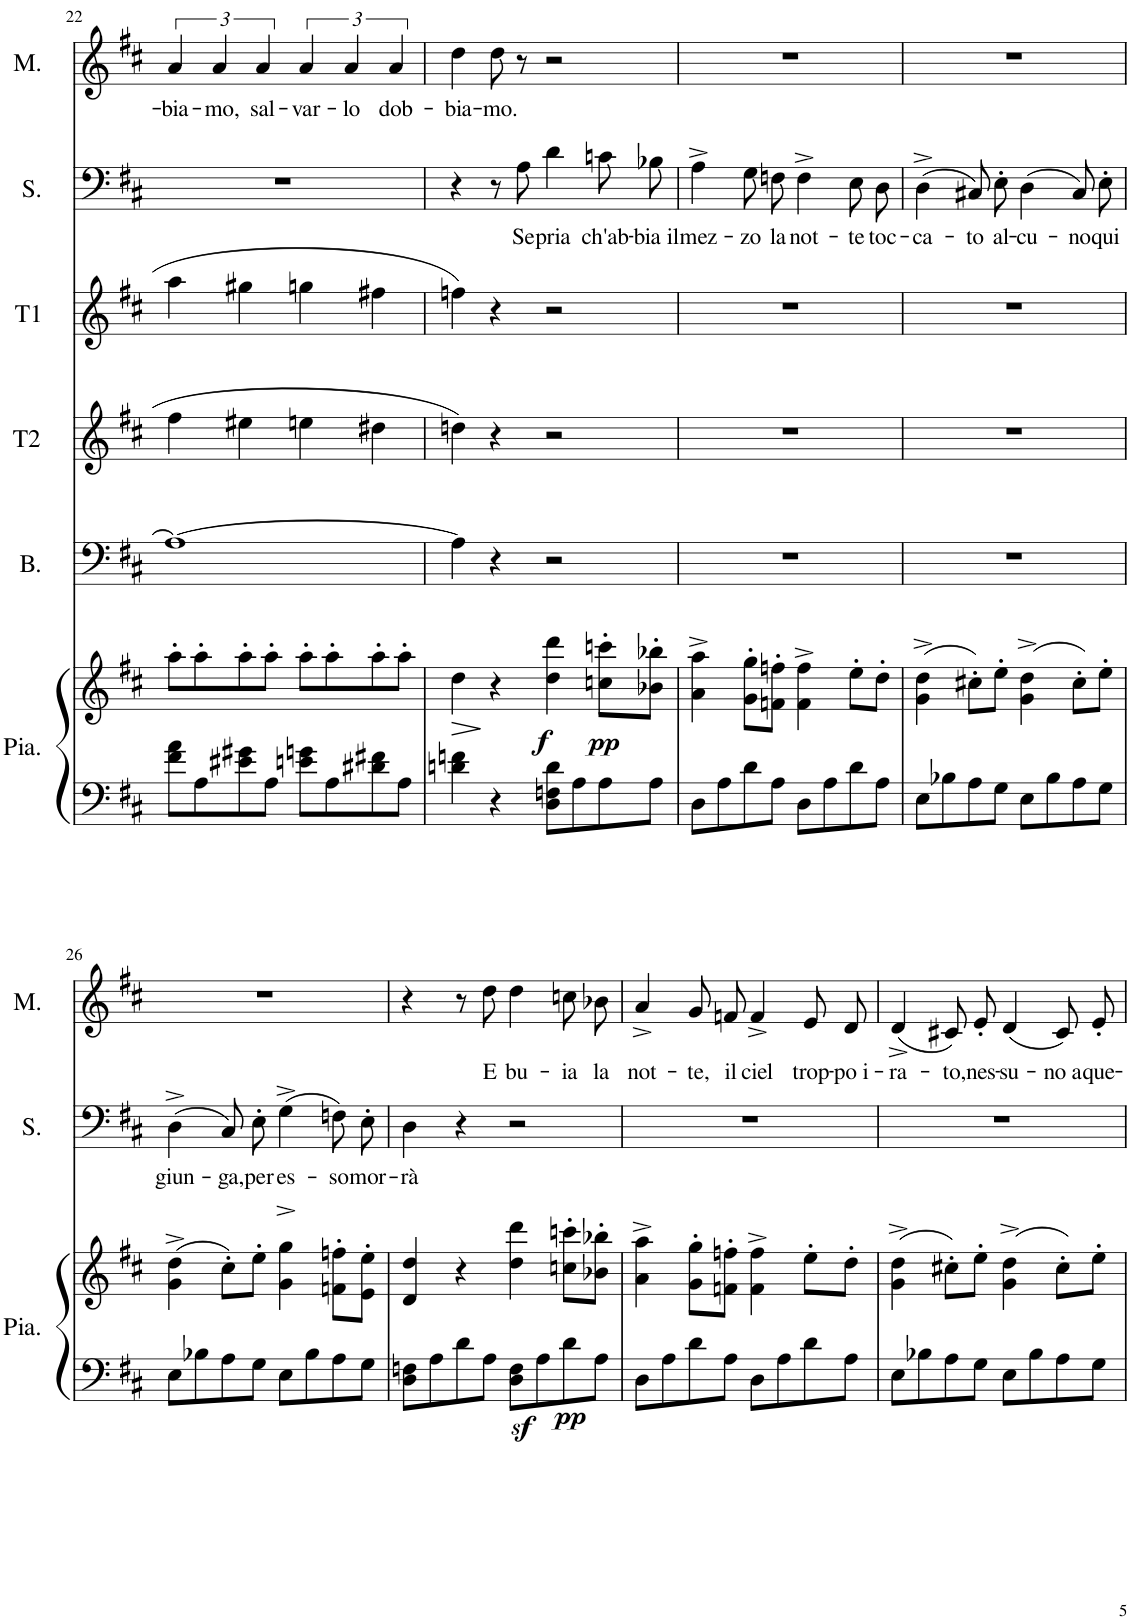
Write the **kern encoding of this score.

**kern	**kern	**dynam	**kern	**kern	**kern	**kern	**text	**kern	**text
*part6	*part6	*part6	*part5	*part4	*part3	*part2	*part2	*part1	*part1
*staff7	*staff6	*staff6/7	*staff5	*staff4	*staff3	*staff2	*staff2	*staff1	*staff1
*I"Piano	*	*	*I"B.	*I"T2	*I"T1	*I"Sparafucile	*	*I"Magdalena	*
*I'Pia.	*	*	*I'B.	*I'T2	*I'T1	*I'S.	*	*I'M.	*
!!LO:PB:g=z
*clefF4	*clefG2	*	*clefF4	*clefG2	*clefG2	*clefF4	*	*clefG2	*
*k[f#c#]	*k[f#c#]	*	*k[f#c#]	*k[f#c#]	*k[f#c#]	*k[f#c#]	*	*k[f#c#]	*
*M4/4	*M4/4	*	*M4/4	*M4/4	*M4/4	*M4/4	*	*M4/4	*
=22	=22	=22	=22	=22	=22	=22	=22	=22	=22
!	!	!	!	!	!	!	!	!	!LO:LY:b
8f#\ 8a\L	8aa'\L	.	1A_	4ff#\	4aa\	1r	.	6a/	-bia-
8A\	8aa'\	.	.	.	.	.	.	.	.
!	!	!	!	!	!	!	!	!	!LO:LY:b
.	.	.	.	.	.	.	.	6a/	-mo,
8e#X\ 8g#X\	8aa'\	.	.	4ee#X\	4gg#X\	.	.	.	.
!	!	!	!	!	!	!	!	!	!LO:LY:b
.	.	.	.	.	.	.	.	6a/	sal-
8A\J	8aa'\J	.	.	.	.	.	.	.	.
!	!	!	!	!	!	!	!	!	!LO:LY:b
8en\ 8gn\L	8aa'\L	.	.	4een\	4ggn\	.	.	6a/	-var-
8A\	8aa'\	.	.	.	.	.	.	.	.
!	!	!	!	!	!	!	!	!	!LO:LY:b
.	.	.	.	.	.	.	.	6a/	-lo
8d#X\ 8f#X\	8aa'\	.	.	4dd#X\	4ff#X\	.	.	.	.
!	!	!	!	!	!	!	!	!	!LO:LY:b
.	.	.	.	.	.	.	.	6a/	dob-
8A\J	8aa'\J	.	.	.	.	.	.	.	.
=23	=23	=23	=23	=23	=23	=23	=23	=23	=23
!	!	!LO:HP:b	!	!	!	!	!	!	!LO:LY:b
4dn\ 4fn\	4dd\	>	4A\]	4ddn\	4ffn\	4r	.	4dd\	-bia-
!	!	!	!	!	!	!	!	!	!LO:LY:b
4r	4r	]	4r	4r	4r	8r	.	8dd\	-mo.
!	!	!	!	!	!	!	!LO:LY:b	!	!
.	.	.	.	.	.	8A\	Se	8r	.
!	!	!LO:DY:b	!	!	!	!	!LO:LY:b	!	!
8D\ 8Fn\ 8d\L	4dd\ 4ddd\	f	2r	2r	2r	4d\	pria	2r	.
8A\	.	.	.	.	.	.	.	.	.
!	!	!LO:DY:b	!	!	!	!	!LO:LY:b	!	!
8A\	8ccn\' 8cccn\'L	pp	.	.	.	8cn\L	ch'ab-	.	.
!	!	!	!	!	!	!	!LO:LY:b	!	!
8A\J	8b-X\' 8bb-X\'J	.	.	.	.	8B-X\J	-bia il	.	.
=24	=24	=24	=24	=24	=24	=24	=24	=24	=24
!	!	!	!	!	!	!	!LO:LY:b	!	!
8D\L	4a\^ 4aa\^	.	1r	1r	1r	4A^\	mez-	1r	.
8A\	.	.	.	.	.	.	.	.	.
!	!	!	!	!	!	!	!LO:LY:b	!	!
8d\	8g\' 8gg\'L	.	.	.	.	8G\L	-zo	.	.
!	!	!	!	!	!	!	!LO:LY:b	!	!
8A\J	8fn\' 8ffn\'J	.	.	.	.	8Fn\J	la	.	.
!	!	!	!	!	!	!	!LO:LY:b	!	!
8D\L	4f\^ 4ff\^	.	.	.	.	4F^\	not-	.	.
8A\	.	.	.	.	.	.	.	.	.
!	!	!	!	!	!	!	!LO:LY:b	!	!
8d\	8ee'\L	.	.	.	.	8E\L	-te	.	.
!	!	!	!	!	!	!	!LO:LY:b	!	!
8A\J	8dd'\J	.	.	.	.	8D\J	toc-	.	.
=25	=25	=25	=25	=25	=25	=25	=25	=25	=25
!	!	!	!	!	!	!	!LO:LY:b	!	!
8E\L	(4g\^ 4dd\^	.	1r	1r	1r	(4D^\	-ca-	1r	.
8B-X\	.	.	.	.	.	.	.	.	.
!	!	!	!	!	!	!	!LO:LY:b	!	!
8A\	8cc#X'\L)	.	.	.	.	8C#X\L)	-to	.	.
!	!	!	!	!	!	!	!LO:LY:b	!	!
8G\J	8ee'\J	.	.	.	.	8E'\J	al-	.	.
!	!	!	!	!	!	!	!LO:LY:b	!	!
8E\L	(4g\^ 4dd\^	.	.	.	.	(4D\	-cu-	.	.
8B-\	.	.	.	.	.	.	.	.	.
!	!	!	!	!	!	!	!LO:LY:b	!	!
8A\	8cc#'\L)	.	.	.	.	8C#\L)	-no	.	.
!	!	!	!	!	!	!	!LO:LY:b	!	!
8G\J	8ee'\J	.	.	.	.	8E'\J	qui	.	.
!!LO:LB:g=z
=26	=26	=26	=26	=26	=26	=26	=26	=26	=26
!	!	!	!	!	!	!	!LO:LY:b	!	!
8E\L	(4g\^ 4dd\^	.	1r	1r	1r	(4D^\	giun-	1r	.
8B-X\	.	.	.	.	.	.	.	.	.
!	!	!	!	!	!	!	!LO:LY:b	!	!
8A\	8cc#'\L)	.	.	.	.	8C#\L)	-ga,	.	.
!	!	!	!	!	!	!	!LO:LY:b	!	!
8G\J	8ee'\J	.	.	.	.	8E'\J	per	.	.
!	!	!	!	!	!	!	!LO:LY:b	!	!
8E\L	4g\^ 4gg\^	.	.	.	.	(4G^\	es-	.	.
8B-\	.	.	.	.	.	.	.	.	.
!	!	!	!	!	!	!	!LO:LY:b	!	!
8A\	8fn\' 8ffn\'L	.	.	.	.	8Fn\L)	-so	.	.
!	!	!	!	!	!	!	!LO:LY:b	!	!
8G\J	8e\' 8ee\'J	.	.	.	.	8E'\J	mor-	.	.
=27	=27	=27	=27	=27	=27	=27	=27	=27	=27
!	!	!	!	!	!	!	!LO:LY:b	!	!
8D\ 8Fn\L	4d/ 4dd/	.	1r	1r	1r	4D\	-rà	4r	.
8A\	.	.	.	.	.	.	.	.	.
8d\	4r	.	.	.	.	4r	.	8r	.
!	!	!	!	!	!	!	!	!	!LO:LY:b
8A\J	.	.	.	.	.	.	.	8dd\	E
!	!	!	!	!	!	!	!	!	!LO:LY:b
8D\z< 8F\z<L	4dd\ 4ddd\	.	.	.	.	2r	.	4dd\	bu-
8A\	.	.	.	.	.	.	.	.	.
!	!	!LO:DY:b=2	!	!	!	!	!	!	!LO:LY:b
8d\	8ccn\' 8cccn\'L	pp	.	.	.	.	.	8ccn\L	-ia
!	!	!	!	!	!	!	!	!	!LO:LY:b
8A\J	8b-X\' 8bb-X\'J	.	.	.	.	.	.	8b-X\J	la
=28	=28	=28	=28	=28	=28	=28	=28	=28	=28
!	!	!	!	!	!	!	!	!	!LO:LY:b
8D\L	4a\^ 4aa\^	.	1r	1r	1r	1r	.	4a^/	not-
8A\	.	.	.	.	.	.	.	.	.
!	!	!	!	!	!	!	!	!	!LO:LY:b
8d\	8g\' 8gg\'L	.	.	.	.	.	.	8g/L	-te,
!	!	!	!	!	!	!	!	!	!LO:LY:b
8A\J	8fn\' 8ffn\'J	.	.	.	.	.	.	8fn/J	il
!	!	!	!	!	!	!	!	!	!LO:LY:b
8D\L	4f\^ 4ff\^	.	.	.	.	.	.	4f^/	ciel
8A\	.	.	.	.	.	.	.	.	.
!	!	!	!	!	!	!	!	!	!LO:LY:b
8d\	8ee'\L	.	.	.	.	.	.	8e/L	trop-
!	!	!	!	!	!	!	!	!	!LO:LY:b
8A\J	8dd'\J	.	.	.	.	.	.	8d/J	-po i-
=29	=29	=29	=29	=29	=29	=29	=29	=29	=29
!	!	!	!	!	!	!	!	!	!LO:LY:b
8E\L	(4g\^ 4dd\^	.	1r	1r	1r	1r	.	(4d^/	-ra-
8B-X\	.	.	.	.	.	.	.	.	.
!	!	!	!	!	!	!	!	!	!LO:LY:b
8A\	8cc#X'\L)	.	.	.	.	.	.	8c#X/L)	-to,
!	!	!	!	!	!	!	!	!	!LO:LY:b
8G\J	8ee'\J	.	.	.	.	.	.	8e'/J	nes-
!	!	!	!	!	!	!	!	!	!LO:LY:b
8E\L	(4g\^ 4dd\^	.	.	.	.	.	.	(4d/	-su-
8B-\	.	.	.	.	.	.	.	.	.
!	!	!	!	!	!	!	!	!	!LO:LY:b
8A\	8cc#'\L)	.	.	.	.	.	.	8c#/L)	-no a
!	!	!	!	!	!	!	!	!	!LO:LY:b
8G\J	8ee'\J	.	.	.	.	.	.	8e'/J	que-
=	=	=	=	=	=	=	=	=	=
*-	*-	*-	*-	*-	*-	*-	*-	*-	*-
